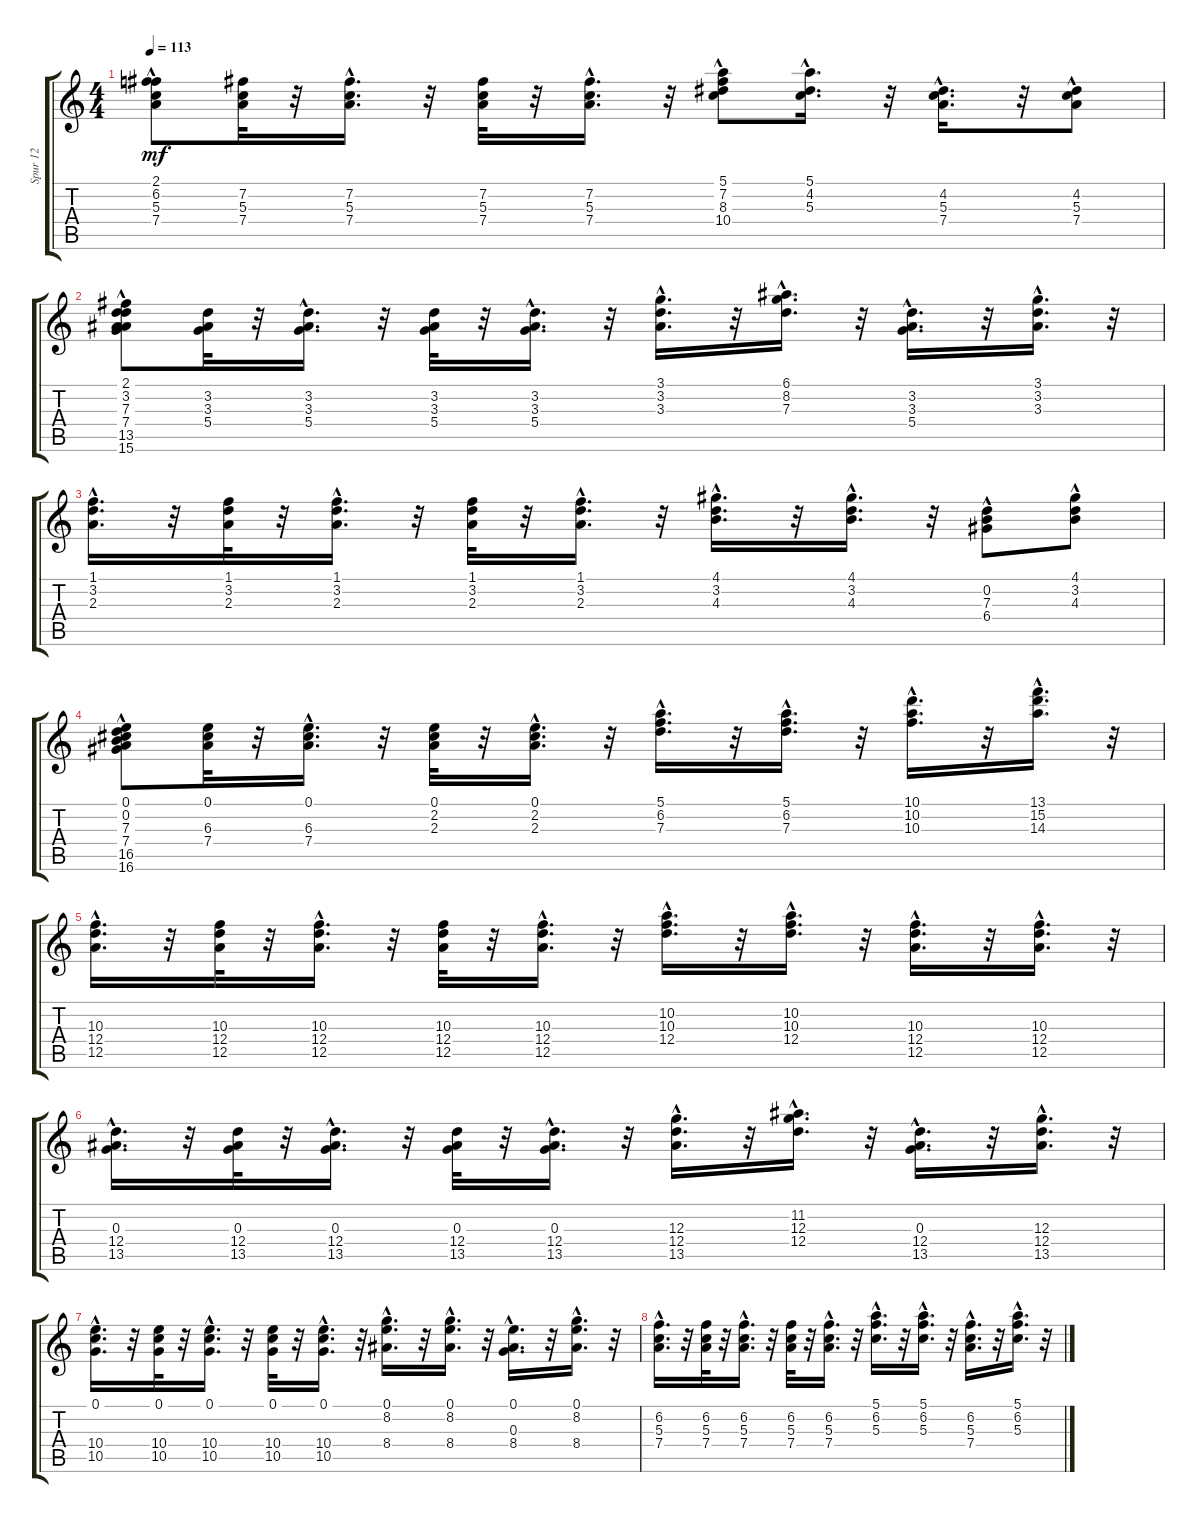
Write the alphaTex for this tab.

\track ("Spur 12" "Spur 12") {instrument electricguitarclean}
\staff {score tabs}
\tuning (E4 B3 G3 D3 A2 E2) {hide}
\ts (4 4)
\tempo 113
\clef g2
\ks c
(2.1{hac} 6.2 5.3{hac} 7.4{hac}).8{dy mf} (7.2 5.3 7.4).32 r.32 (7.2{hac} 5.3{hac} 7.4{hac}).16{d} r.32 (7.2 5.3 7.4).32 r.32 (7.2{hac} 5.3{hac} 7.4{hac}).16{d} r.32 (5.1{hac} 7.2 8.3{hac} 10.4{hac}).8 (5.1{hac} 4.2{hac} 5.3{hac}).16{d} r.32 (4.2{hac} 5.3{hac} 7.4{hac}).16{d} r.32 (4.2{hac} 5.3{hac} 7.4).8 |
(2.1 3.2{hac} 7.3{hac} 7.4 13.5{hac} 15.6{hac}).8 (3.2 3.3 5.4).32 r.32 (3.2{hac} 3.3{hac} 5.4{hac}).16{d} r.32 (3.2 3.3 5.4).32 r.32 (3.2{hac} 3.3{hac} 5.4{hac}).16{d} r.32 (3.1{hac} 3.2{hac} 3.3{hac}).16{d} r.32 (6.1{hac} 8.2{hac} 7.3{hac}).16{d} r.32 (3.2{hac} 3.3{hac} 5.4{hac}).16{d} r.32 (3.1{hac} 3.2{hac} 3.3{hac}).16{d} r.32 |
(1.1{hac} 3.2{hac} 2.3{hac}).16{d} r.32 (1.1 3.2 2.3).32 r.32 (1.1{hac} 3.2{hac} 2.3{hac}).16{d} r.32 (1.1 3.2 2.3).32 r.32 (1.1{hac} 3.2{hac} 2.3{hac}).16{d} r.32 (4.1{hac} 3.2{hac} 4.3{hac}).16{d} r.32 (4.1{hac} 3.2{hac} 4.3{hac}).16{d} r.32 (0.2{hac} 7.3{hac} 6.4).8 (4.1{hac} 3.2 4.3).8 |
(0.1{hac} 0.2 7.3 7.4{hac} 16.5{hac} 16.6).8 (0.1 6.3 7.4).32 r.32 (0.1{hac} 6.3{hac} 7.4{hac}).16{d} r.32 (0.1 2.2 2.3).32 r.32 (0.1{hac} 2.2{hac} 2.3{hac}).16{d} r.32 (5.1{hac} 6.2{hac} 7.3{hac}).16{d} r.32 (5.1{hac} 6.2{hac} 7.3{hac}).16{d} r.32 (10.1{hac} 10.2{hac} 10.3{hac}).16{d} r.32 (13.1{hac} 15.2{hac} 14.3{hac}).16{d} r.32 |
(10.3{hac} 12.4{hac} 12.5{hac}).16{d} r.32 (10.3 12.4 12.5).32 r.32 (10.3{hac} 12.4{hac} 12.5{hac}).16{d} r.32 (10.3 12.4 12.5).32 r.32 (10.3{hac} 12.4{hac} 12.5{hac}).16{d} r.32 (10.2{hac} 10.3{hac} 12.4{hac}).16{d} r.32 (10.2{hac} 10.3{hac} 12.4{hac}).16{d} r.32 (10.3{hac} 12.4{hac} 12.5{hac}).16{d} r.32 (10.3{hac} 12.4{hac} 12.5{hac}).16{d} r.32 |
(0.3{hac} 12.4{hac} 13.5{hac}).16{d} r.32 (0.3 12.4 13.5).32 r.32 (0.3{hac} 12.4{hac} 13.5{hac}).16{d} r.32 (0.3 12.4 13.5).32 r.32 (0.3{hac} 12.4{hac} 13.5{hac}).16{d} r.32 (12.3{hac} 12.4{hac} 13.5{hac}).16{d} r.32 (11.2{hac} 12.3{hac} 12.4{hac}).16{d} r.32 (0.3{hac} 12.4{hac} 13.5{hac}).16{d} r.32 (12.3{hac} 12.4{hac} 13.5{hac}).16{d} r.32 |
(0.1{hac} 10.4{hac} 10.5{hac}).16{d} r.32 (0.1 10.4 10.5).32 r.32 (0.1{hac} 10.4{hac} 10.5{hac}).16{d} r.32 (0.1 10.4 10.5).32 r.32 (0.1{hac} 10.4{hac} 10.5{hac}).16{d} r.32 (0.1{hac} 8.2{hac} 8.4{hac}).16{d} r.32 (0.1{hac} 8.2{hac} 8.4{hac}).16{d} r.32 (0.1{hac} 0.3{hac} 8.4{hac}).16{d} r.32 (0.1{hac} 8.2{hac} 8.4{hac}).16{d} r.32 |
(6.2{hac} 5.3{hac} 7.4{hac}).16{d} r.32 (6.2 5.3 7.4).32 r.32 (6.2{hac} 5.3{hac} 7.4{hac}).16{d} r.32 (6.2 5.3 7.4).32 r.32 (6.2{hac} 5.3{hac} 7.4{hac}).16{d} r.32 (5.1{hac} 6.2{hac} 5.3{hac}).16{d} r.32 (5.1{hac} 6.2{hac} 5.3{hac}).16{d} r.32 (6.2{hac} 5.3{hac} 7.4{hac}).16{d} r.32 (5.1{hac} 6.2{hac} 5.3{hac}).16{d} r.32
